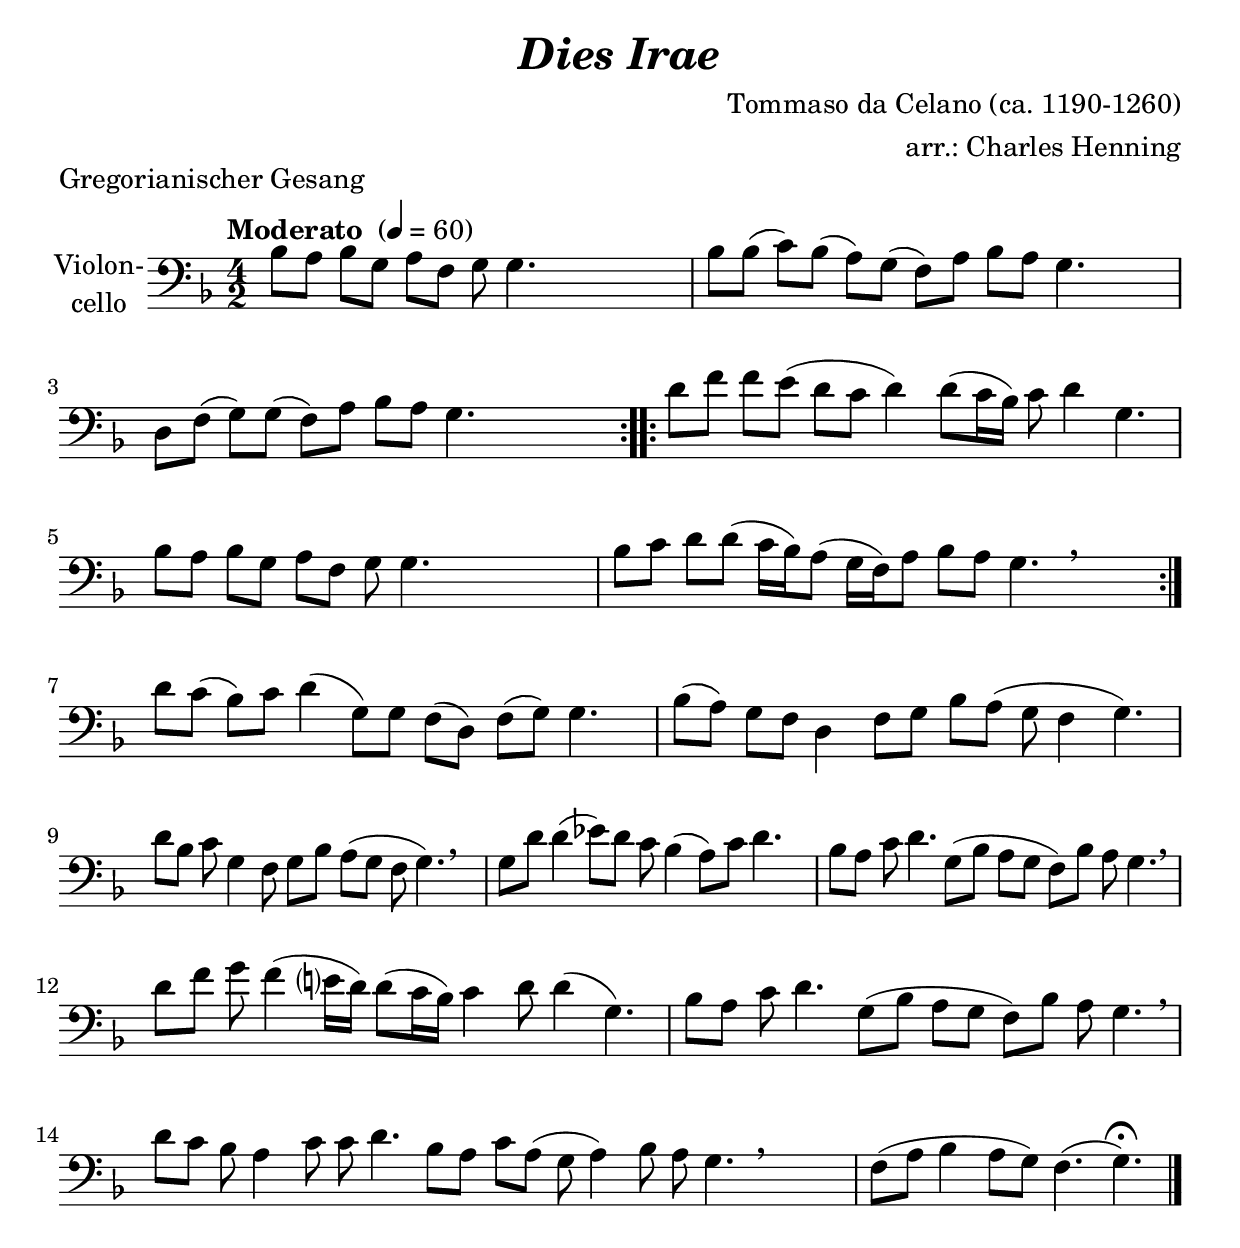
\version "2.18.2"
\include "deutsch.ly"
  
#(set-global-staff-size 24)

\header {
  title     = \markup \bold \italic "Dies Irae"
  composer  = "Tommaso da Celano (ca. 1190-1260)"
  arranger  = "arr.: Charles Henning"
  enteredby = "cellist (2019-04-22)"
  piece     = "Gregorianischer Gesang"
}

voiceconsts = {
  \key f \major
  \time 4/2
  \clef "bass"
%  \numericTimeSignature
  \compressFullBarRests
  % Set default beaming for all staves
  \set Timing.beamExceptions = #'()
  \set Timing.baseMoment     = #(ly:make-moment 1 4)
  \set Timing.beatStructure  = #'(1 1 1 1)
  \tempo "Moderato " 4=60
}

micl = "clarinet"
mifl = "flute"
miob = "oboe"
mifh = "french horn"
misx = "tenor sax"
mist = "string ensemble 1"
miba = "cello"

va = \relative c' {
  \voiceconsts

  \repeat volta 2 {
    b8 a b g a f g g4. s2.
    b8 b( c) b( a) g( f) a b a g4. s
    d8 f( g) g( f) a b a g4. s8 s2
  }

  \repeat volta 2 {
    d'8 f f e( d c d4) d8[( c16 b)] c8 d4 g,4.
    b8 a b g a f g g4. s2.

    b8 c d d( c16 b) a8( g16 f) a8 b a g4. \breathe s
  }

  d'8 c( b) c d4( g,8) g f( d) f[( g)] g4. s8
  b8( a) g f d4 f8 g b[ a]( g f4 g4.)

  d'8 b c g4 f8 g b a([ g] f g4.) \breathe s4
  g8 d' d4( es8) d c b4( a8) c d4. s4

  b8 a c d4. g,8( b a[ g] f)[ b] a g4. \breathe
  d'8 f g f4( e?16 d) d8( c16 b) c4 d8 d4( g,4.)

  b8 a c d4. g,8( b a[ g] f)[ b] a g4. \breathe
  d'8 c b a4 c8 c d4. b8 a c[ a]( g a4) b8 a g4. \breathe s4*5

  f8( a b4 a8 g) f4.( g)\fermata \bar "|."
}


music = \new StaffGroup <<
      \new Staff {
	\set Staff.midiInstrument = \miba
	\set Staff.instrumentName = \markup \center-column { "Violon-" "cello" }
	\transpose f f { \va }
      }
>>

\book {
  \score {
    \music
    \layout {}
  }

  \score {
    \unfoldRepeats \music

    \midi {
      \context {
        \Score
      }
    }
  }
}
